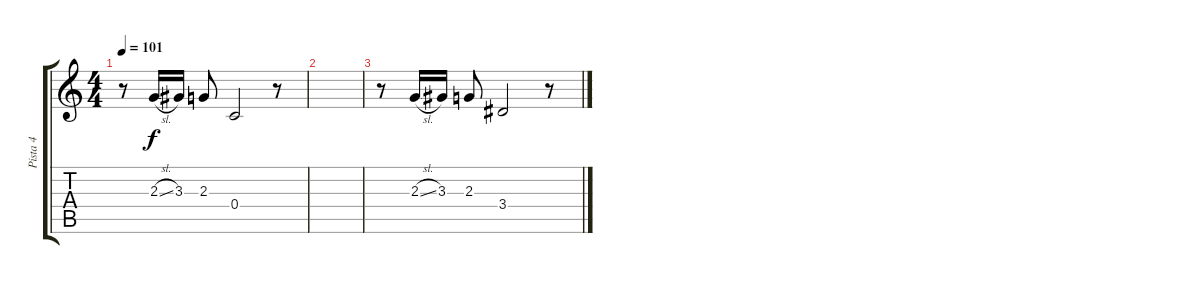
\track ("Pista 4" "Pista 4") {instrument overdrivenguitar}
\staff {score tabs}
\tuning (D4 A3 F3 C3 G2 C2) {hide}
\ts (4 4)
\tempo 101
\clef g2
\ks c
r.8{dy f} 2.3{sl}.16 3.3.16 2.3.8 0.4.2 r.8 |
|
r.8 2.3{sl}.16 3.3.16 2.3.8 3.4.2 r.8
